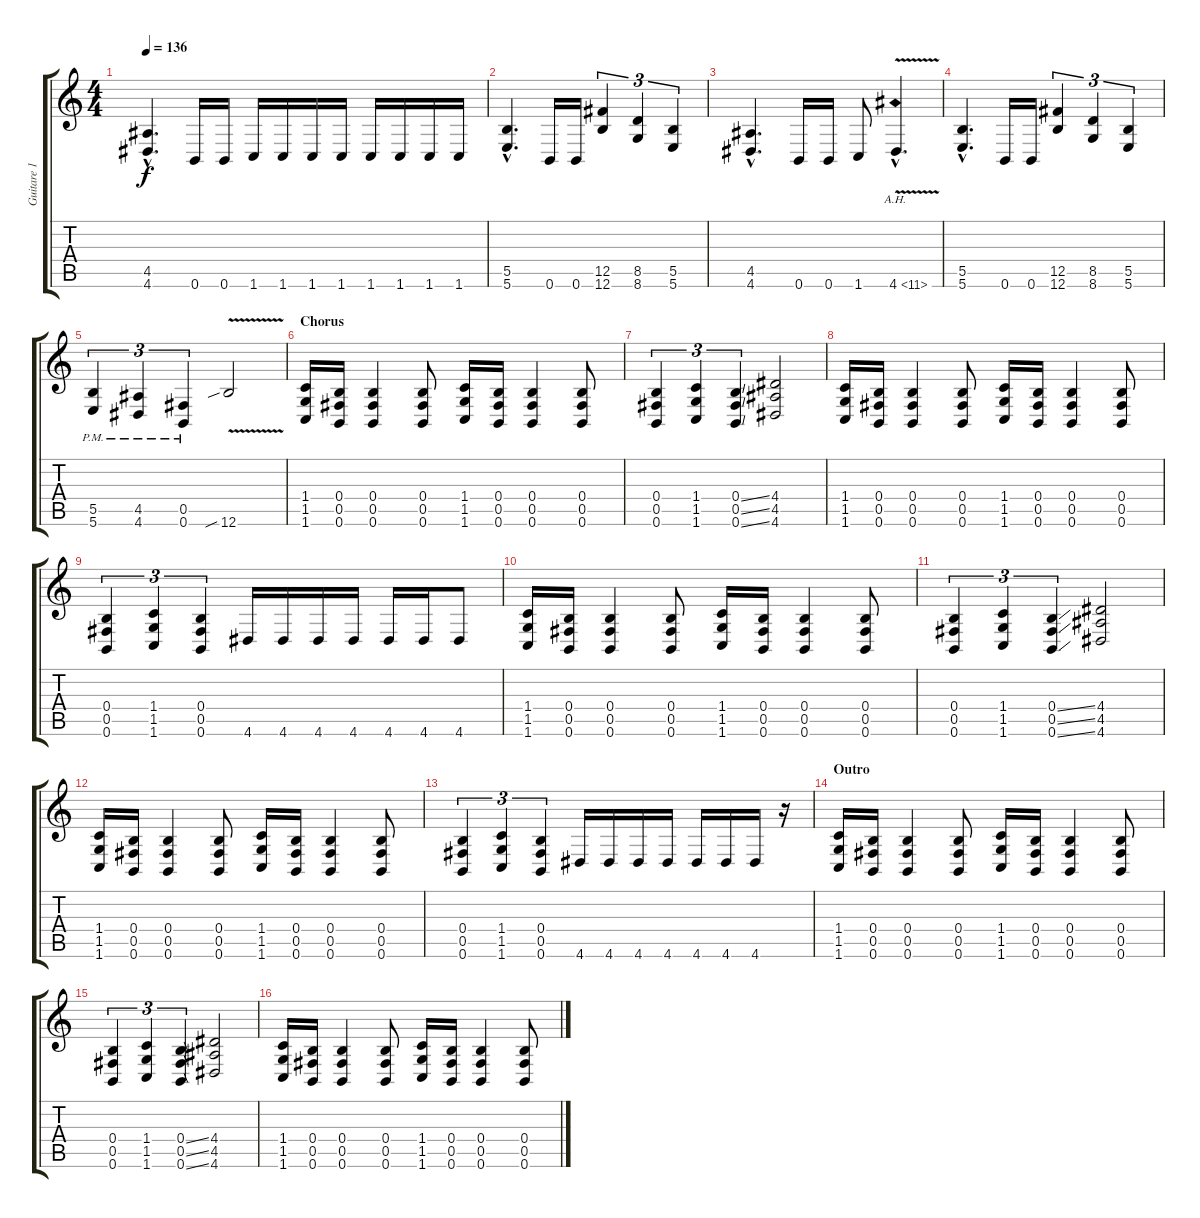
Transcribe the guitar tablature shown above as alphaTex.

\track ("Guitare 1" "Guitare 1") {instrument distortionguitar}
\staff {score tabs}
\tuning (Db4 Ab3 E3 B2 Gb2 B1) {hide}
\ts (4 4)
\tempo 136
\clef g2
\ks c
(4.5{hac} 4.6{hac}).4{d dy f} 0.6.16 0.6.16 1.6.16 1.6.16 1.6.16 1.6.16 1.6.16 1.6.16 1.6.16 1.6.16 |
(5.5{hac} 5.6{hac}).4{d} 0.6.16 0.6.16 (12.5 12.6).4{tu (3 2)} (8.5 8.6).4{tu (3 2)} (5.5 5.6).4{tu (3 2)} |
(4.5{hac} 4.6{hac}).4{d} 0.6.16 0.6.16 1.6.8 4.6{ah 7 v hac}.4{d} |
(5.5{hac} 5.6{hac}).4{d} 0.6.16 0.6.16 (12.5 12.6).4{tu (3 2)} (8.5 8.6).4{tu (3 2)} (5.5 5.6).4{tu (3 2)} |
(5.5{pm} 5.6{pm}).4{tu (3 2)} (4.5{pm} 4.6{pm}).4{tu (3 2)} (0.5{pm} 0.6).4{tu (3 2)} 12.6{v sib}.2 |
\section ("" "Chorus")
(1.4 1.5 1.6).16 (0.4 0.5 0.6).16 (0.4 0.5 0.6).4 (0.4 0.5 0.6).8 (1.4 1.5 1.6).16 (0.4 0.5 0.6).16 (0.4 0.5 0.6).4 (0.4 0.5 0.6).8 |
(0.4 0.5 0.6).4{tu (3 2)} (1.4 1.5 1.6).4{tu (3 2)} (0.4{ss} 0.5{ss} 0.6{ss}).4{tu (3 2)} (4.4 4.5 4.6).2 |
(1.4 1.5 1.6).16 (0.4 0.5 0.6).16 (0.4 0.5 0.6).4 (0.4 0.5 0.6).8 (1.4 1.5 1.6).16 (0.4 0.5 0.6).16 (0.4 0.5 0.6).4 (0.4 0.5 0.6).8 |
(0.4 0.5 0.6).4{tu (3 2)} (1.4 1.5 1.6).4{tu (3 2)} (0.4 0.5 0.6).4{tu (3 2)} 4.6.16 4.6.16 4.6.16 4.6.16 4.6.16 4.6.16 4.6.8 |
(1.4 1.5 1.6).16 (0.4 0.5 0.6).16 (0.4 0.5 0.6).4 (0.4 0.5 0.6).8 (1.4 1.5 1.6).16 (0.4 0.5 0.6).16 (0.4 0.5 0.6).4 (0.4 0.5 0.6).8 |
(0.4 0.5 0.6).4{tu (3 2)} (1.4 1.5 1.6).4{tu (3 2)} (0.4{ss} 0.5{ss} 0.6{ss}).4{tu (3 2)} (4.4 4.5 4.6).2 |
(1.4 1.5 1.6).16 (0.4 0.5 0.6).16 (0.4 0.5 0.6).4 (0.4 0.5 0.6).8 (1.4 1.5 1.6).16 (0.4 0.5 0.6).16 (0.4 0.5 0.6).4 (0.4 0.5 0.6).8 |
(0.4 0.5 0.6).4{tu (3 2)} (1.4 1.5 1.6).4{tu (3 2)} (0.4 0.5 0.6).4{tu (3 2)} 4.6.16 4.6.16 4.6.16 4.6.16 4.6.16 4.6.16 4.6.16 r.16 |
\section ("" "Outro")
(1.4 1.5 1.6).16 (0.4 0.5 0.6).16 (0.4 0.5 0.6).4 (0.4 0.5 0.6).8 (1.4 1.5 1.6).16 (0.4 0.5 0.6).16 (0.4 0.5 0.6).4 (0.4 0.5 0.6).8 |
(0.4 0.5 0.6).4{tu (3 2)} (1.4 1.5 1.6).4{tu (3 2)} (0.4{ss} 0.5{ss} 0.6{ss}).4{tu (3 2)} (4.4 4.5 4.6).2 |
(1.4 1.5 1.6).16 (0.4 0.5 0.6).16 (0.4 0.5 0.6).4 (0.4 0.5 0.6).8 (1.4 1.5 1.6).16 (0.4 0.5 0.6).16 (0.4 0.5 0.6).4 (0.4 0.5 0.6).8
